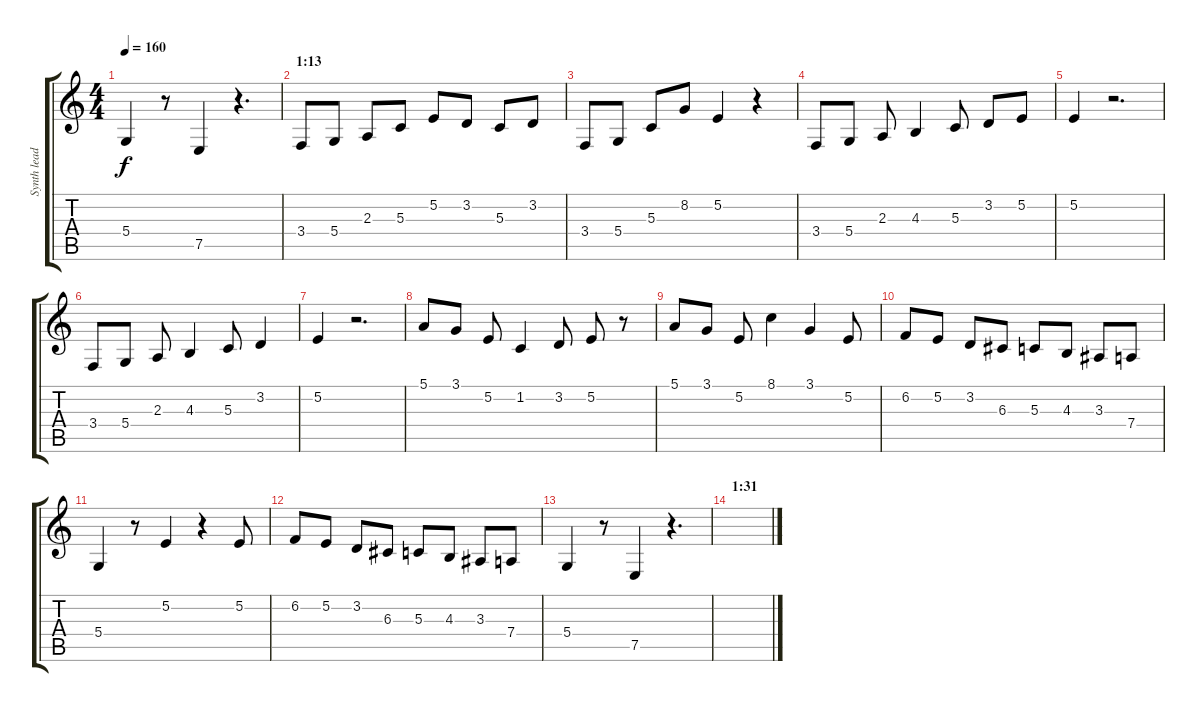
\track ("Synth lead" "Synth lead") {instrument lead8bassandlead}
\staff {score tabs}
\tuning (E4 B3 G3 D3 A2 E2) {hide}
\ts (4 4)
\tempo 160
\clef g2
\ks c
5.4.4{dy f} r.8 7.5.4 r.4{d} |
\section ("" "1:13")
3.4.8 5.4.8 2.3.8 5.3.8 5.2.8 3.2.8 5.3.8 3.2.8 |
3.4.8 5.4.8 5.3.8 8.2.8 5.2.4 r.4 |
3.4.8 5.4.8 2.3.8 4.3.4 5.3.8 3.2.8 5.2.8 |
5.2.4 r.2{d} |
3.4.8 5.4.8 2.3.8 4.3.4 5.3.8 3.2.4 |
5.2.4 r.2{d} |
5.1.8 3.1.8 5.2.8 1.2.4 3.2.8 5.2.8 r.8 |
5.1.8 3.1.8 5.2.8 8.1.4 3.1.4 5.2.8 |
6.2.8 5.2.8 3.2.8 6.3.8 5.3.8 4.3.8 3.3.8 7.4.8 |
5.4.4 r.8 5.2.4 r.4 5.2.8 |
6.2.8 5.2.8 3.2.8 6.3.8 5.3.8 4.3.8 3.3.8 7.4.8 |
5.4.4 r.8 7.5.4 r.4{d} |
\section ("" "1:31")
